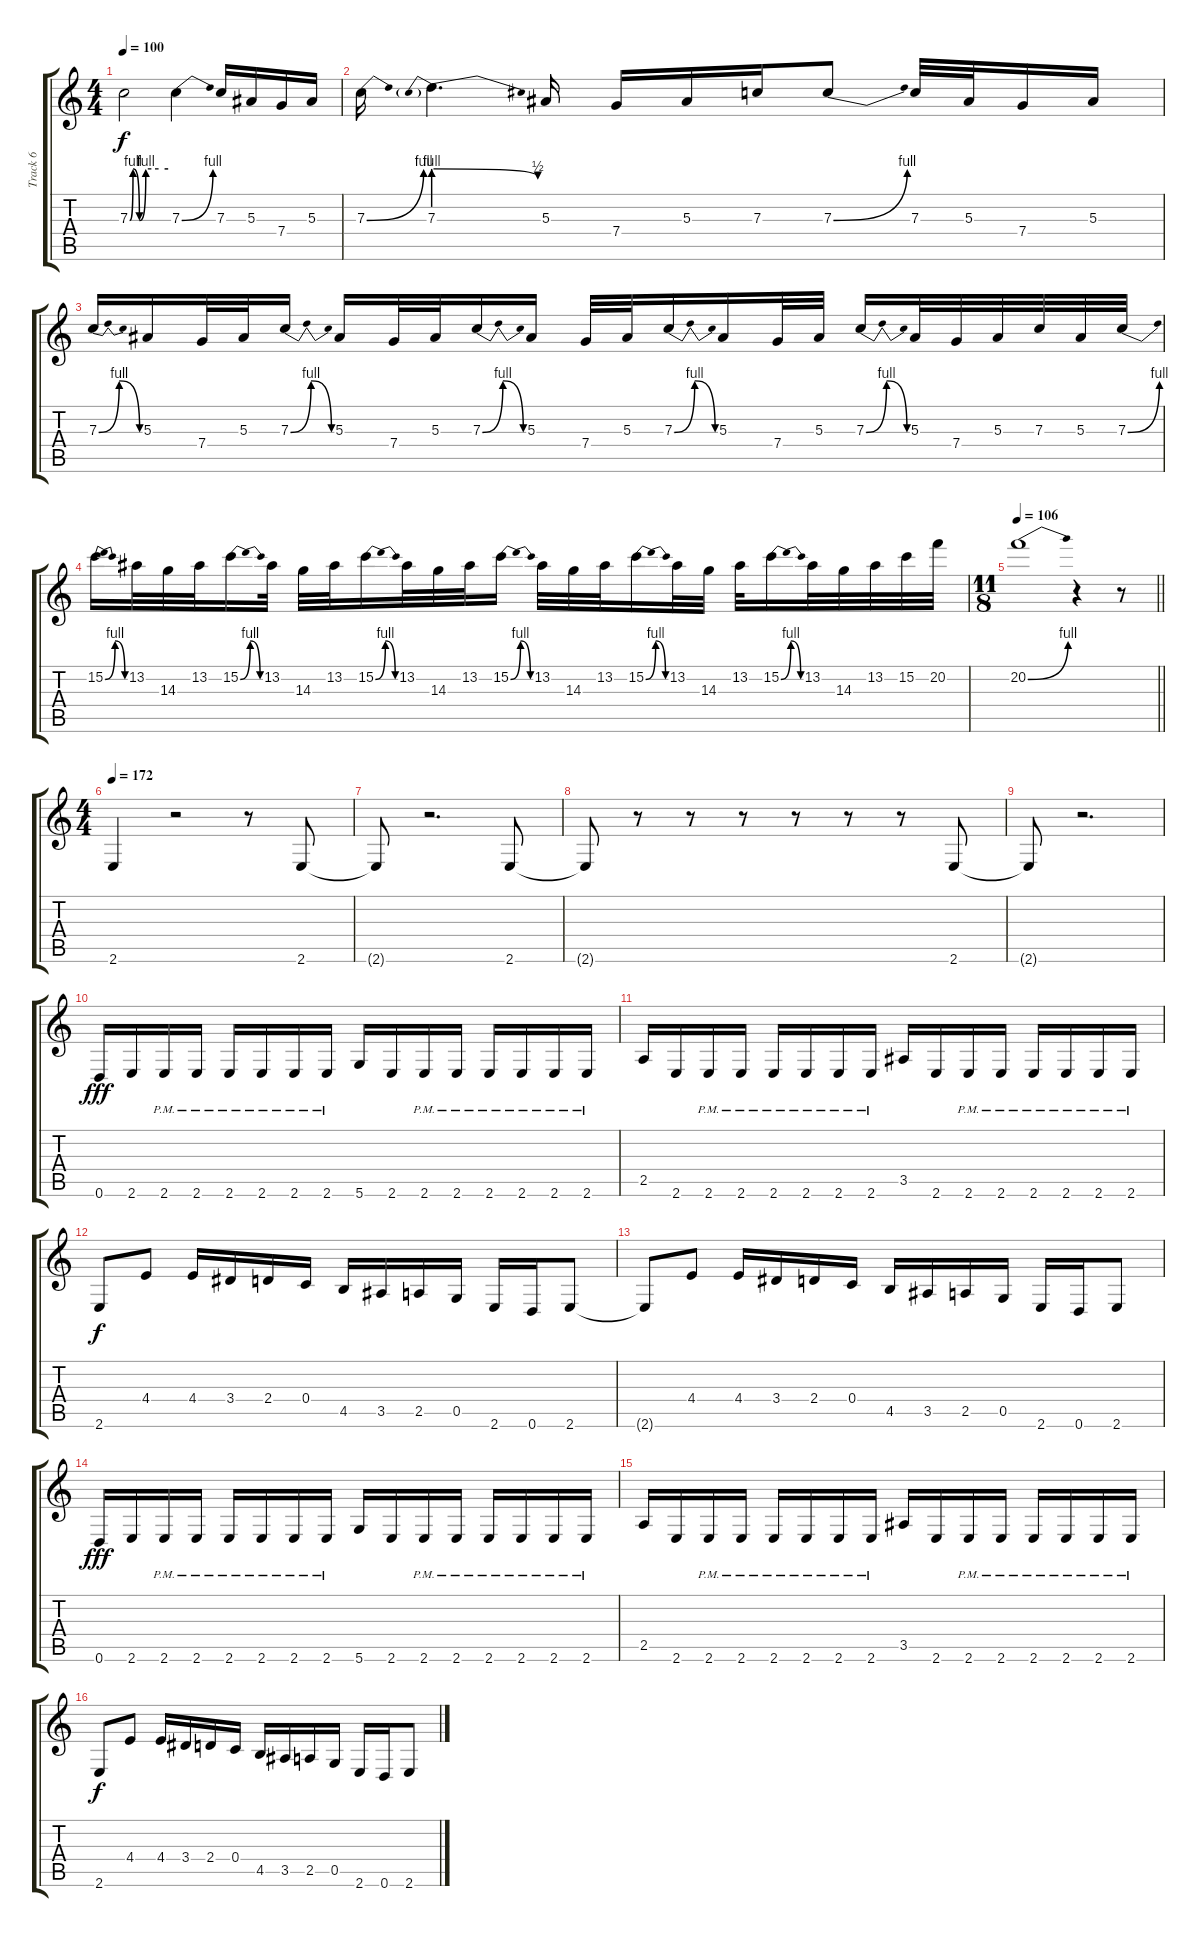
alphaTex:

\track ("Track 6" "Track 6") {instrument overdrivenguitar}
\staff {score tabs}
\tuning (D4 A3 F3 C3 G2 D2) {hide}
\ts (4 4)
\tempo 100
\clef g2
\ks c
7.3{be (custom 0 0 5 4 15 0 25 4 45 4 60 4)}.2{dy f} 7.3{be (bend 0 0 60 4)}.4 7.3.16 5.3.16 7.4.16 5.3.16 |
7.3{be (bend 0 0 60 4)}.16 7.3{be (prebendrelease 0 4 60 2)}.4{d} 5.3.16 7.4.16 5.3.16 7.3.16 7.3{be (bend 0 0 60 4)}.8 7.3.32 5.3.32 7.4.16 5.3.16 |
7.3{be (bendrelease 0 0 30 4 30 4 60 0)}.16 5.3.16 7.4.32 5.3.32 7.3{be (bendrelease 0 0 30 4 30 4 60 0)}.16 5.3.16 7.4.32 5.3.32 7.3{be (bendrelease 0 0 30 4 30 4 60 0)}.16 5.3.16 7.4.32 5.3.32 7.3{be (bendrelease 0 0 30 4 30 4 60 0)}.16 5.3.16 7.4.32 5.3.32 7.3{be (bendrelease 0 0 30 4 30 4 60 0)}.16 5.3.32 7.4.32 5.3.32 7.3.32 5.3.32 7.3{be (bend 0 0 60 4)}.32 |
15.2{be (bendrelease 0 0 30 4 30 4 60 0)}.16 13.2.32 14.3.32 13.2.32 15.2{be (bendrelease 0 0 30 4 30 4 60 0)}.16 13.2.32 14.3.32 13.2.32 15.2{be (bendrelease 0 0 30 4 30 4 60 0)}.16 13.2.32 14.3.32 13.2.32 15.2{be (bendrelease 0 0 30 4 30 4 60 0)}.16 13.2.32 14.3.32 13.2.32 15.2{be (bendrelease 0 0 30 4 30 4 60 0)}.16 13.2.32 14.3.32 13.2.32 15.2{be (bendrelease 0 0 30 4 30 4 60 0)}.16 13.2.32 14.3.32 13.2.32 15.2.32 20.2.32 |
\ts (11 8)
\tempo 106
\barLineRight lightlight
20.2{be (bend 0 0 60 4)}.1 r.4 r.8 |
\ts (4 4)
\tempo 172
2.6.4 r.2 r.8 2.6.8 |
2.6{t}.8 r.2{d} 2.6.8 |
2.6{t}.8 r.8 r.8 r.8 r.8 r.8 r.8 2.6.8 |
2.6{t}.8 r.2{d} |
0.6.16{dy fff} 2.6.16 2.6{pm}.16 2.6{pm}.16 2.6{pm}.16 2.6{pm}.16 2.6{pm}.16 2.6{pm}.16 5.6.16 2.6.16 2.6{pm}.16 2.6{pm}.16 2.6{pm}.16 2.6{pm}.16 2.6{pm}.16 2.6{pm}.16 |
2.5.16 2.6.16 2.6{pm}.16 2.6{pm}.16 2.6{pm}.16 2.6{pm}.16 2.6{pm}.16 2.6{pm}.16 3.5.16 2.6.16 2.6{pm}.16 2.6{pm}.16 2.6{pm}.16 2.6{pm}.16 2.6{pm}.16 2.6{pm}.16 |
2.6.8{dy f} 4.4.8 4.4.16 3.4.16 2.4.16 0.4.16 4.5.16 3.5.16 2.5.16 0.5.16 2.6.16 0.6.16 2.6.8 |
2.6{t}.8 4.4.8 4.4.16 3.4.16 2.4.16 0.4.16 4.5.16 3.5.16 2.5.16 0.5.16 2.6.16 0.6.16 2.6.8 |
0.6.16{dy fff} 2.6.16 2.6{pm}.16 2.6{pm}.16 2.6{pm}.16 2.6{pm}.16 2.6{pm}.16 2.6{pm}.16 5.6.16 2.6.16 2.6{pm}.16 2.6{pm}.16 2.6{pm}.16 2.6{pm}.16 2.6{pm}.16 2.6{pm}.16 |
2.5.16 2.6.16 2.6{pm}.16 2.6{pm}.16 2.6{pm}.16 2.6{pm}.16 2.6{pm}.16 2.6{pm}.16 3.5.16 2.6.16 2.6{pm}.16 2.6{pm}.16 2.6{pm}.16 2.6{pm}.16 2.6{pm}.16 2.6{pm}.16 |
2.6.8{dy f} 4.4.8 4.4.16 3.4.16 2.4.16 0.4.16 4.5.16 3.5.16 2.5.16 0.5.16 2.6.16 0.6.16 2.6.8
